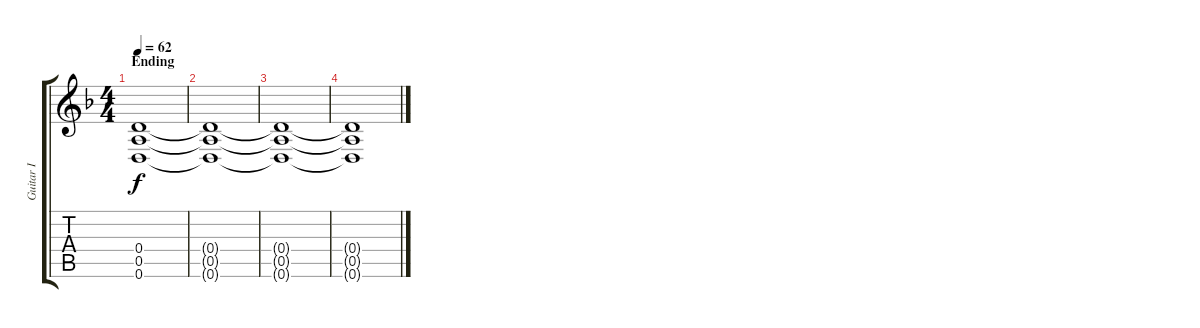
\track ("Guitar I" "Guitar I") {instrument distortionguitar}
\staff {score tabs}
\tuning (E4 B3 G3 D3 A2 D2) {hide}
\ts (4 4)
\section ("" "Ending")
\tempo 62
\clef g2
\ks dminor
(0.4 0.5 0.6).1{dy f volume 3} |
(0.4{t} 0.5{t} 0.6{t}).1 |
(0.4{t} 0.5{t} 0.6{t}).1 |
(0.4{t} 0.5{t} 0.6{t}).1
